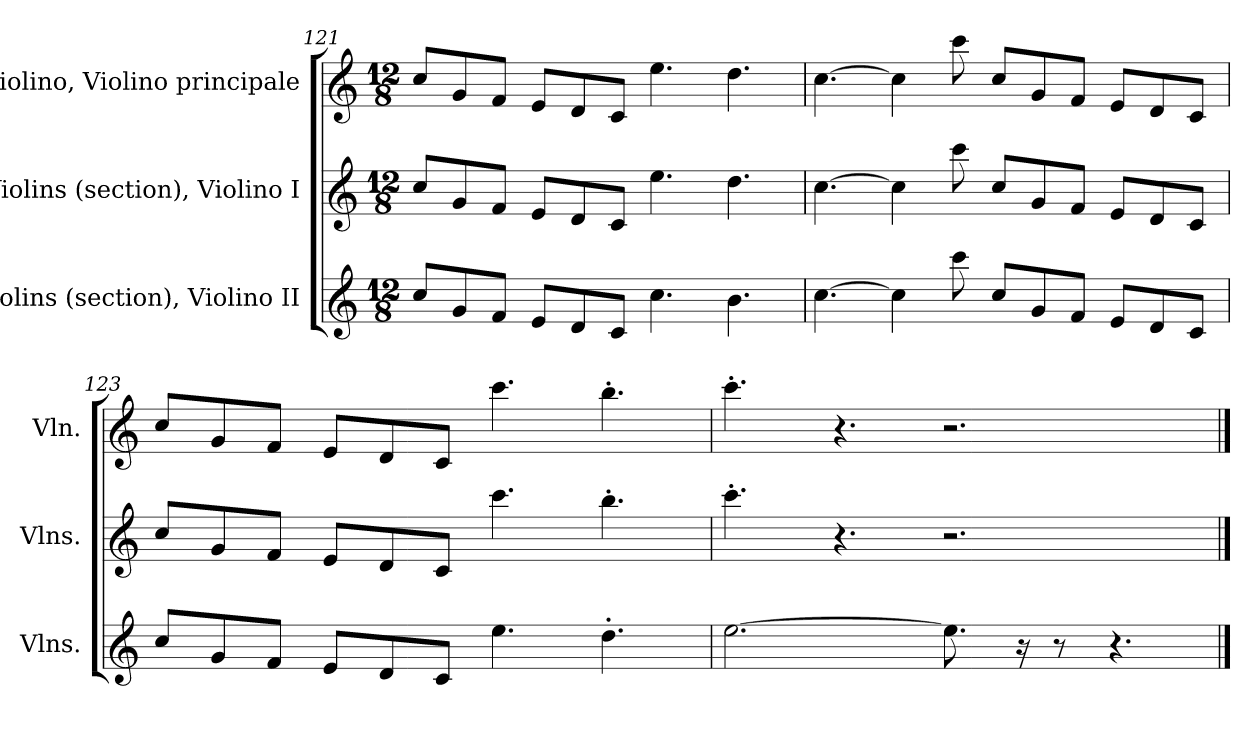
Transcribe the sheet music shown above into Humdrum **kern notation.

**kern	**kern	**kern
*part3	*part2	*part1
*staff3	*staff2	*staff1
*I"Violins (section), Violino II	*I"Violins (section), Violino I	*I"Violino, Violino principale
*I'Vlns.	*I'Vlns.	*I'Vln.
*clefG2	*clefG2	*clefG2
*k[]	*k[]	*k[]
*M12/8	*M12/8	*M12/8
=121	=121	=121
8cc/L	8cc/L	8cc/L
8g/	8g/	8g/
8f/J	8f/J	8f/J
8e/L	8e/L	8e/L
8d/	8d/	8d/
8c/J	8c/J	8c/J
4.cc\	4.ee\	4.ee\
4.b\	4.dd\	4.dd\
!!LO:LB:g=z
=122	=122	=122
[4.cc\	[4.cc\	[4.cc\
4cc\]	4cc\]	4cc\]
8ccc\	8ccc\	8ccc\
8cc/L	8cc/L	8cc/L
8g/	8g/	8g/
8f/J	8f/J	8f/J
8e/L	8e/L	8e/L
8d/	8d/	8d/
8c/J	8c/J	8c/J
=123	=123	=123
8cc/L	8cc/L	8cc/L
8g/	8g/	8g/
8f/J	8f/J	8f/J
8e/L	8e/L	8e/L
8d/	8d/	8d/
8c/J	8c/J	8c/J
4.ee\	4.ccc\	4.ccc\
4.dd'\	4.bb'\	4.bb'\
=124	=124	=124
[2.ee\	4.ccc'\	4.ccc'\
.	4.r	4.r
8.ee\]	2.r	2.r
16r	.	.
8r	.	.
4.r	.	.
==	==	==
*-	*-	*-
